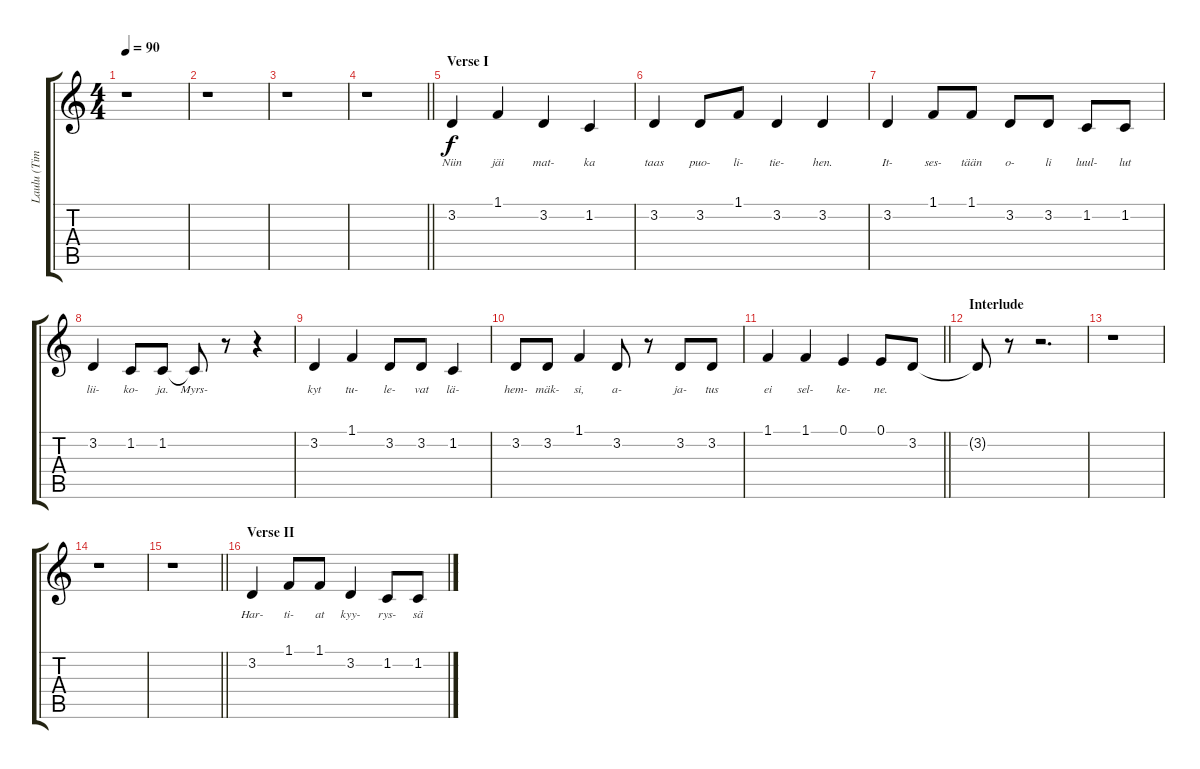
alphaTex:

\track ("Laulu (Timo Rautiainen)" "Laulu (Tim") {instrument brightacousticpiano}
\staff {score tabs}
\tuning (E4 B3 G3 D3 A2 E2) {hide}
\ts (4 4)
\tempo 90
\clef g2
\ks c
r.1{dy f} |
r.1 |
r.1 |
\barLineRight lightlight
r.1 |
\section ("" "Verse I")
3.2.4{lyrics (0 "Niin") lyrics (1 "") lyrics (2 "") lyrics (3 "") lyrics (4 "")} 1.1.4{lyrics (0 "jäi") lyrics (1 "") lyrics (2 "") lyrics (3 "") lyrics (4 "")} 3.2.4{lyrics (0 "mat-") lyrics (1 "") lyrics (2 "") lyrics (3 "") lyrics (4 "")} 1.2.4{lyrics (0 "ka") lyrics (1 "") lyrics (2 "") lyrics (3 "") lyrics (4 "")} |
3.2.4{lyrics (0 "taas") lyrics (1 "") lyrics (2 "") lyrics (3 "") lyrics (4 "")} 3.2.8{lyrics (0 "puo-") lyrics (1 "") lyrics (2 "") lyrics (3 "") lyrics (4 "")} 1.1.8{lyrics (0 "li-") lyrics (1 "") lyrics (2 "") lyrics (3 "") lyrics (4 "")} 3.2.4{lyrics (0 "tie-") lyrics (1 "") lyrics (2 "") lyrics (3 "") lyrics (4 "")} 3.2.4{lyrics (0 "hen.") lyrics (1 "") lyrics (2 "") lyrics (3 "") lyrics (4 "")} |
3.2.4{lyrics (0 "It-") lyrics (1 "") lyrics (2 "") lyrics (3 "") lyrics (4 "")} 1.1.8{lyrics (0 "ses-") lyrics (1 "") lyrics (2 "") lyrics (3 "") lyrics (4 "")} 1.1.8{lyrics (0 "tään") lyrics (1 "") lyrics (2 "") lyrics (3 "") lyrics (4 "")} 3.2.8{lyrics (0 "o-") lyrics (1 "") lyrics (2 "") lyrics (3 "") lyrics (4 "")} 3.2.8{lyrics (0 "li") lyrics (1 "") lyrics (2 "") lyrics (3 "") lyrics (4 "")} 1.2.8{lyrics (0 "luul-") lyrics (1 "") lyrics (2 "") lyrics (3 "") lyrics (4 "")} 1.2.8{lyrics (0 "lut") lyrics (1 "") lyrics (2 "") lyrics (3 "") lyrics (4 "")} |
3.2.4{lyrics (0 "lii-") lyrics (1 "") lyrics (2 "") lyrics (3 "") lyrics (4 "")} 1.2.8{lyrics (0 "ko-") lyrics (1 "") lyrics (2 "") lyrics (3 "") lyrics (4 "")} 1.2.8{lyrics (0 "ja.") lyrics (1 "") lyrics (2 "") lyrics (3 "") lyrics (4 "")} 1.2{t}.8{lyrics (0 "Myrs-") lyrics (1 "") lyrics (2 "") lyrics (3 "") lyrics (4 "")} r.8 r.4 |
3.2.4{lyrics (0 "kyt") lyrics (1 "") lyrics (2 "") lyrics (3 "") lyrics (4 "")} 1.1.4{lyrics (0 "tu-") lyrics (1 "") lyrics (2 "") lyrics (3 "") lyrics (4 "")} 3.2.8{lyrics (0 "le-") lyrics (1 "") lyrics (2 "") lyrics (3 "") lyrics (4 "")} 3.2.8{lyrics (0 "vat") lyrics (1 "") lyrics (2 "") lyrics (3 "") lyrics (4 "")} 1.2.4{lyrics (0 "lä-") lyrics (1 "") lyrics (2 "") lyrics (3 "") lyrics (4 "")} |
3.2.8{lyrics (0 "hem-") lyrics (1 "") lyrics (2 "") lyrics (3 "") lyrics (4 "")} 3.2.8{lyrics (0 "mäk-") lyrics (1 "") lyrics (2 "") lyrics (3 "") lyrics (4 "")} 1.1.4{lyrics (0 "si,") lyrics (1 "") lyrics (2 "") lyrics (3 "") lyrics (4 "")} 3.2.8{lyrics (0 "a-") lyrics (1 "") lyrics (2 "") lyrics (3 "") lyrics (4 "")} r.8 3.2.8{lyrics (0 "ja-") lyrics (1 "") lyrics (2 "") lyrics (3 "") lyrics (4 "")} 3.2.8{lyrics (0 "tus") lyrics (1 "") lyrics (2 "") lyrics (3 "") lyrics (4 "")} |
\barLineRight lightlight
1.1.4{lyrics (0 "ei") lyrics (1 "") lyrics (2 "") lyrics (3 "") lyrics (4 "")} 1.1.4{lyrics (0 "sel-") lyrics (1 "") lyrics (2 "") lyrics (3 "") lyrics (4 "")} 0.1.4{lyrics (0 "ke-") lyrics (1 "") lyrics (2 "") lyrics (3 "") lyrics (4 "")} 0.1.8{lyrics (0 "ne.") lyrics (1 "") lyrics (2 "") lyrics (3 "") lyrics (4 "")} 3.2.8 |
\section ("" "Interlude")
3.2{t}.8 r.8 r.2{d} |
r.1 |
r.1 |
\barLineRight lightlight
r.1 |
\section ("" "Verse II")
3.2.4{lyrics (0 "") lyrics (1 "Har-") lyrics (2 "") lyrics (3 "") lyrics (4 "")} 1.1.8{lyrics (0 "") lyrics (1 "ti-") lyrics (2 "") lyrics (3 "") lyrics (4 "")} 1.1.8{lyrics (0 "") lyrics (1 "at") lyrics (2 "") lyrics (3 "") lyrics (4 "")} 3.2.4{lyrics (0 "") lyrics (1 "kyy-") lyrics (2 "") lyrics (3 "") lyrics (4 "")} 1.2.8{lyrics (0 "") lyrics (1 "rys-") lyrics (2 "") lyrics (3 "") lyrics (4 "")} 1.2.8{lyrics (0 "") lyrics (1 "sä") lyrics (2 "") lyrics (3 "") lyrics (4 "")}
